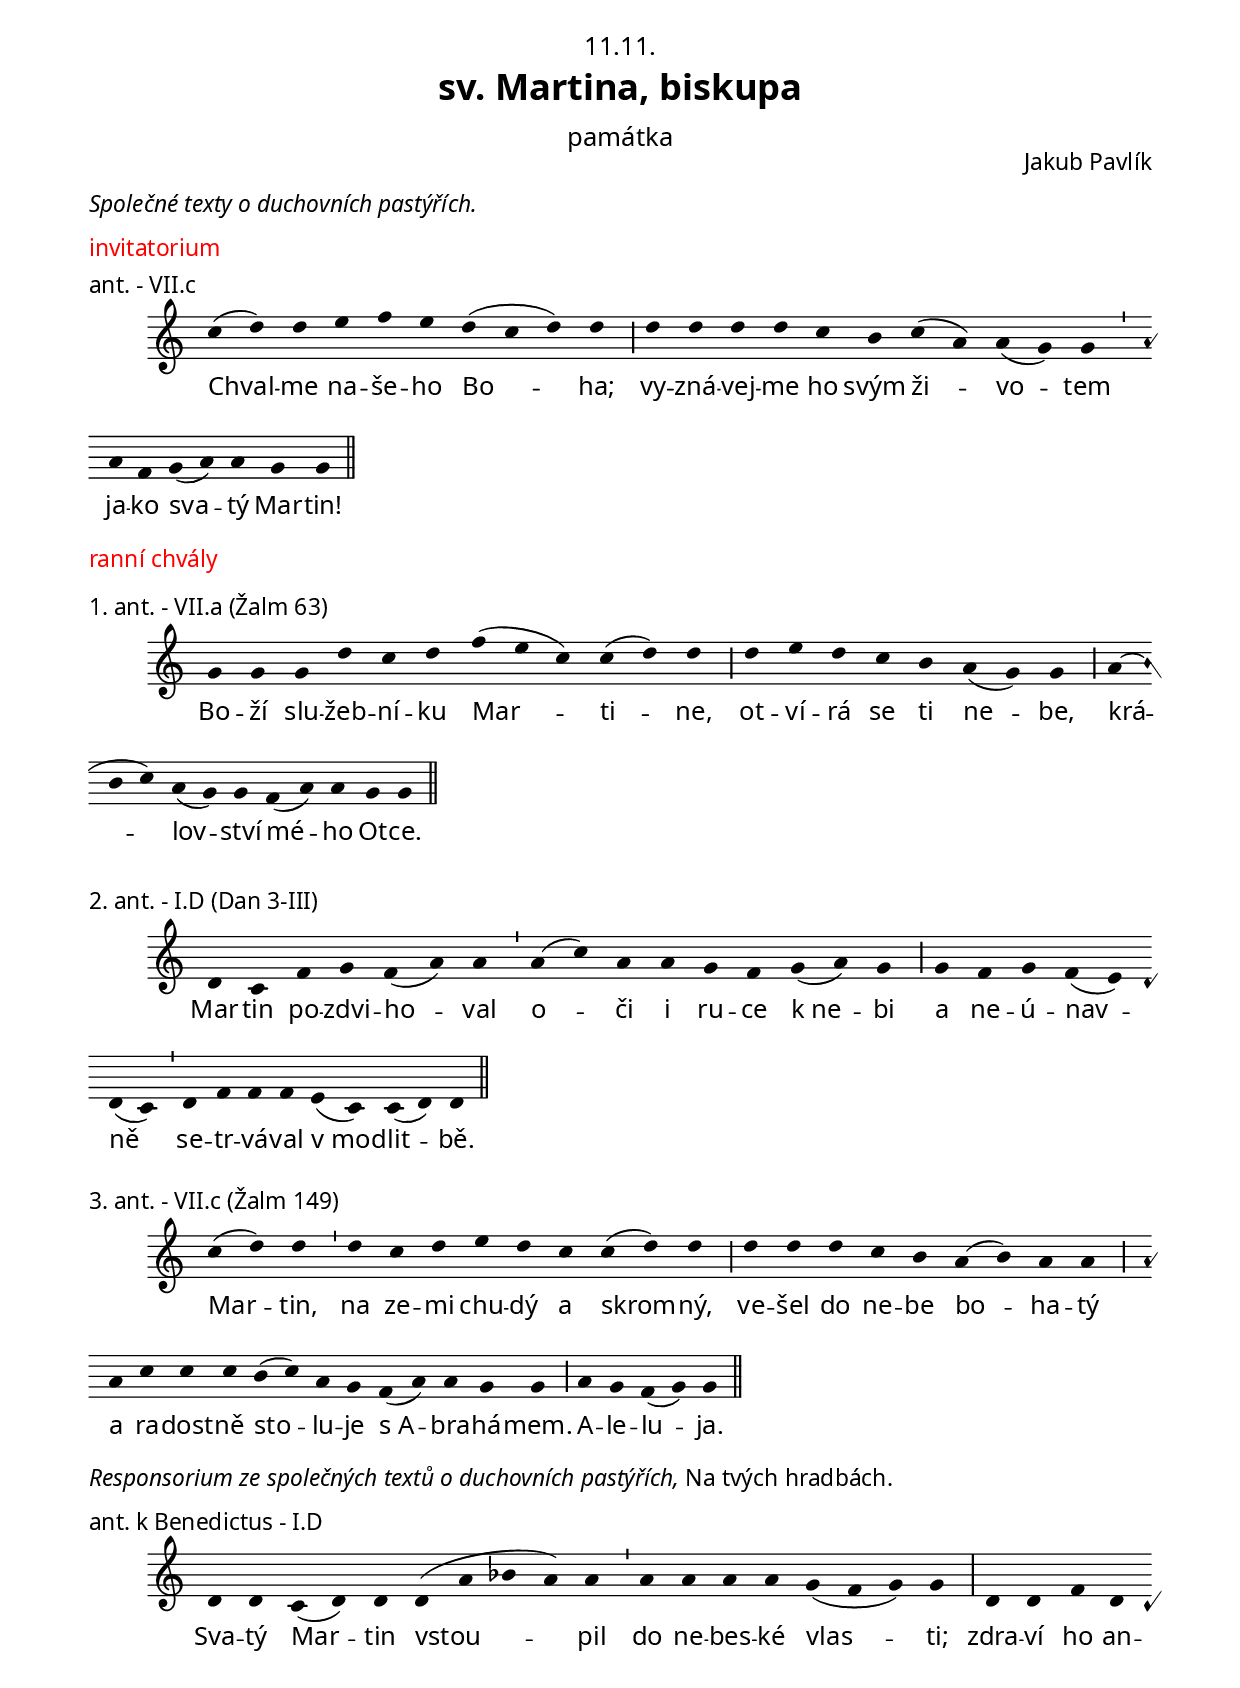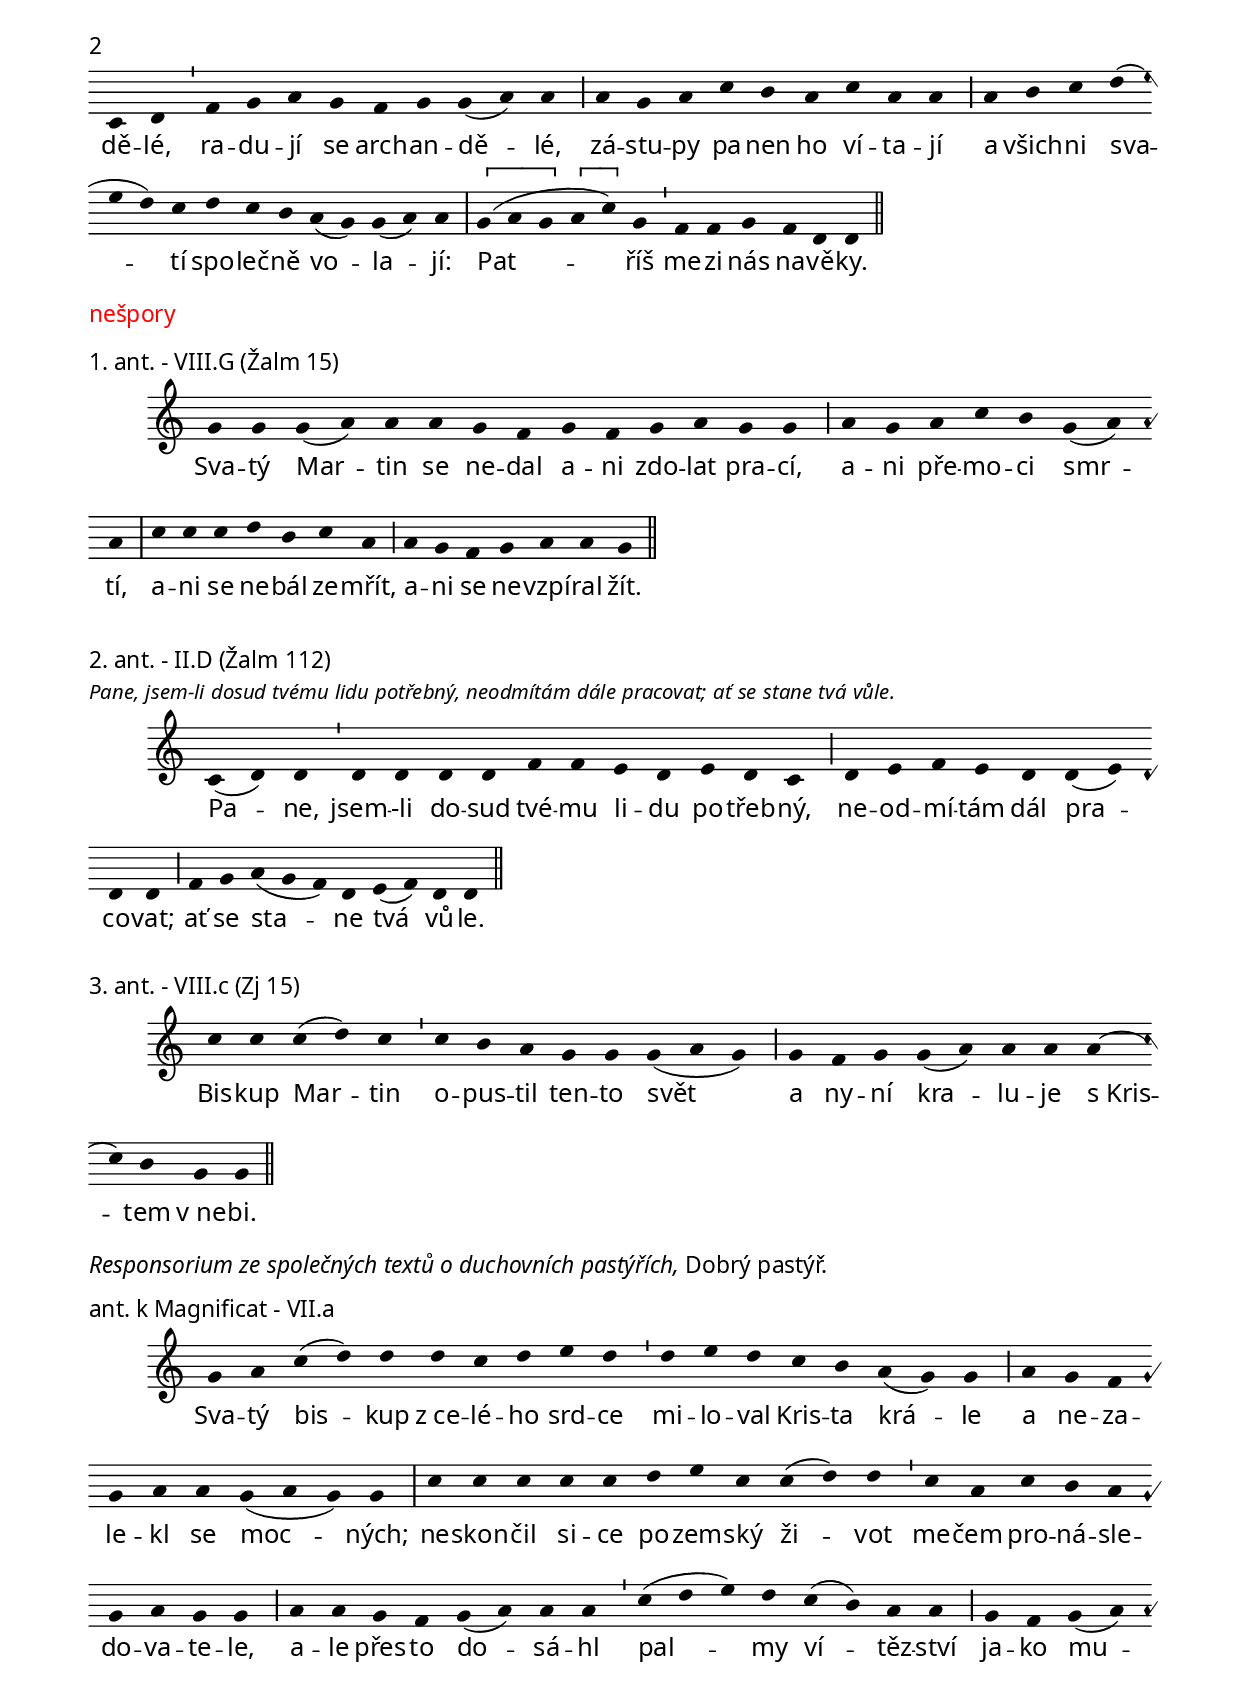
\version "2.16.0"

\include "../spolecne.ly"
\include "../dilyresponsorii.ly"

\header {
  title = \markup\titleSvatek
            "sv. Martina, biskupa"
            památka
            11.11.
  composer = "Jakub Pavlík"
}

\markup\communia #'(#:pastyr)

\markup {\nadpisHodinka {"invitatorium"}}

\score {
  \relative c'' {
    \choralniRezim
    c4( d) d e f e d( c d) d \barMaior
    d d d d c b c( a) a( g) g \barMin
    a f g( a) a g g \barFinalis
  }
  \addlyrics {
    Chval -- me na -- še -- ho Bo -- ha;
    vy -- zná -- vej -- me ho svým ži -- vo -- tem
    ja -- ko sva -- tý Mar -- tin!
  }
  \header {
    quid = "ant."
    modus = "VII"
    differentia = "c"
    psalmus = ""
    id = "invit"
    piece = \markup {\sestavTitulekBezZalmu}
  }
}

\markup {\nadpisHodinka {"ranní chvály"}}

\score {
  \relative c'' {
    \choralniRezim
    g4 g g d' c d f( e c) c( d) d \barMaior
    d e d c b a( g) g \barMaior
    a( b c) a( g) g f( a) a g g \barFinalis
  }
  \addlyrics {
    Bo -- ží slu -- žeb -- ní -- ku Mar -- ti -- ne,
    ot -- ví -- rá se ti ne -- be,
    krá -- lov -- ství mé -- ho Ot -- ce.
  }
  \header {
    quid = "1. ant."
    modus = "VII"
    differentia = "a"
    psalmus = "Žalm 63"
    id = "rch-a1"
    piece = \markup {\sestavTitulek}
  }
}

\score {
  \relative c' {
    \choralniRezim
    d4 c f g f( a) a \barMin
    a( c) a a g f g( a) g \barMaior
    g f g f( e) d( c) \barMin
    d f f f e( c) c( d) d \barFinalis
  }
  \addlyrics {
    Mar -- tin po -- zdvi -- ho -- val
    o -- či i ru -- ce k_ne -- bi
    a ne -- ú -- nav -- ně
    se -- tr -- vá -- val v_mod -- lit -- bě.
  }
  \header {
    quid = "2. ant."
    modus = "I"
    differentia = "D"
    psalmus = "Dan 3-III"
    id = "rch-a2"
    piece = \markup {\sestavTitulek}
  }
}

\score {
  \relative c'' {
    \choralniRezim
    c4( d) d \barMin d c d e d c c( d) d \barMaior
    d d d c b a( b) a a \barMaior
    a c c c b( c) a g f( a) a g g \barMaior
    a g f( g) g \barFinalis
  }
  \addlyrics {
    Mar -- tin, na ze -- mi chu -- dý a skrom -- ný,
    ve -- šel do ne -- be bo -- ha -- tý
    a ra -- dost -- ně sto -- lu -- je s_A -- bra -- há -- mem.
    A -- le -- lu -- ja.
  }
  \header {
    quid = "3. ant."
    modus = "VII"
    differentia = "c"
    psalmus = "Žalm 149"
    placet = "neumím pojmenovat čím, ale _stoluje_ nějak drhne"
    id = "rch-a3"
    piece = \markup {\sestavTitulek}
  }
}

\markup\italic{Responsorium ze společných textů o duchovních pastýřích, \upright{Na tvých hradbách.}}

\score {
  \relative c' {
    \choralniRezim
    d4 d c( d) d d( a' bes a) a \barMin a a a a g( f g) g \barMax
    d d f d c d \barMin
    f g a g f g g( a) a \barMaior
    a g a c b a c a a \barMaior
    a b c d( e d) c d c b a( g) g( a) a \barMax
    \[ g( a g \] \[ a c) \] g \barMin f f g f d d \barFinalis
  }
  \addlyrics {
    Sva -- tý Mar -- tin vstou -- pil do ne -- bes -- ké vlas -- ti;
    zdra -- ví ho an -- dě -- lé,
    ra -- du -- jí se arch -- an -- dě -- lé,
    zá -- stu -- py pa -- nen ho ví -- ta -- jí
    a všich -- ni sva -- tí spo -- leč -- ně vo -- la -- jí:
    Pat -- říš me -- zi nás na -- vě -- ky.
  }
  \header {
    quid = "ant. k Benedictus"
    modus = "I"
    differentia = "D"
    psalmus = ""
    id = "rch-aben"
    piece = \markup {\sestavTitulekBezZalmu}
  }
}

\markup {\nadpisHodinka {"nešpory"}}

\score {
  \relative c'' {
    \choralniRezim
    g4 g g( a) a a g f g f g a g g \barMaior
    a g a c b g( a) a \barMax
    c c c d b c a \barMaior
    a g f g a a g \barFinalis
  }
  \addlyrics {
    Sva -- tý Mar -- tin se ne -- dal a -- ni zdo -- lat pra -- cí,
    a -- ni pře -- mo -- ci smr -- tí,
    a -- ni se ne -- bál ze -- mřít,
    a -- ni se ne -- vzpí -- ral žít.
  }
  \header {
    quid = "1. ant."
    modus = "VIII"
    differentia = "G"
    psalmus = "Žalm 15"
    placet = "_se nedal ani_ lépe"
    id = "ne-a1"
    piece = \markup {\sestavTitulek}
  }
}

\score {
  \relative c' {
    \choralniRezim
    c4( d) d \barMin d d d d f f e d e d c \barMaior
    d e f e d d( e) d d \barMaior
    f g a( g f) d e( f) d d \barFinalis
  }
  \addlyrics {
    Pa -- ne, jsem -- -li do -- sud tvé -- mu li -- du po -- třeb -- ný,
    ne -- od -- mí -- tám dál pra -- co -- vat;
    ať se sta -- ne tvá vů -- le.
  }
  \header {
    textus_approbatus = "Pane, jsem-li dosud tvému lidu potřebný,
    neodmítám dále pracovat; ať se stane tvá vůle."
    quid = "2. ant."
    modus = "II"
    differentia = "D"
    psalmus = "Žalm 112"
    id = "ne-a2"
    piece = \markup {\sestavTitulek}
  }
}

\score {
  \relative c'' {
    \choralniRezim
    c4 c c( d) c \barMin c b a g g g( a g) \barMaior
    g f g g( a) a a a( c) b g g \barFinalis
  }
  \addlyrics {
    Bis -- kup Mar -- tin o -- pus -- til ten -- to svět
    a ny -- ní kra -- lu -- je s_Kris -- tem v_ne -- bi.
  }
  \header {
    quid = "3. ant."
    modus = "VIII"
    differentia = "c"
    psalmus = "Zj 15"
    id = "ne-a3"
    piece = \markup {\sestavTitulek}
  }
}

\markup\italic{Responsorium ze společných textů o duchovních pastýřích, \upright{Dobrý pastýř.}}

\score {
  \relative c'' {
    \choralniRezim
    g4 a c( d) d d c d e d \barMin
    d e d c b a( g) g \barMaior
    a g f g a a g( a g) g \barMax

    c c c c c d e c c( d) d \barMin
    c a c b a g a g g \barMaior
    a a g f g( a) a a \barMin c( d e) d c( b) a a \barMaior
    g f g( a) a g g \barFinalis
  }
  \addlyrics {
    Sva -- tý bis -- kup z_ce -- lé -- ho srd -- ce
    mi -- lo -- val Kris -- ta krá -- le
    a ne -- za -- le -- kl se moc -- ných;

    ne -- skon -- čil si -- ce po -- zem -- ský ži -- vot
    me -- čem pro -- ná -- sle -- do -- va -- te -- le,
    a -- le přes -- to do -- sá -- hl pal -- my ví -- těz -- ství
    ja -- ko mu -- čed -- ní -- ci.
  }
  \header {
    quid = "ant. k Magnificat"
    modus = "VII"
    differentia = "a"
    psalmus = ""
    id = "ne-amag"
    piece = \markup {\sestavTitulekBezZalmu}
  }
}